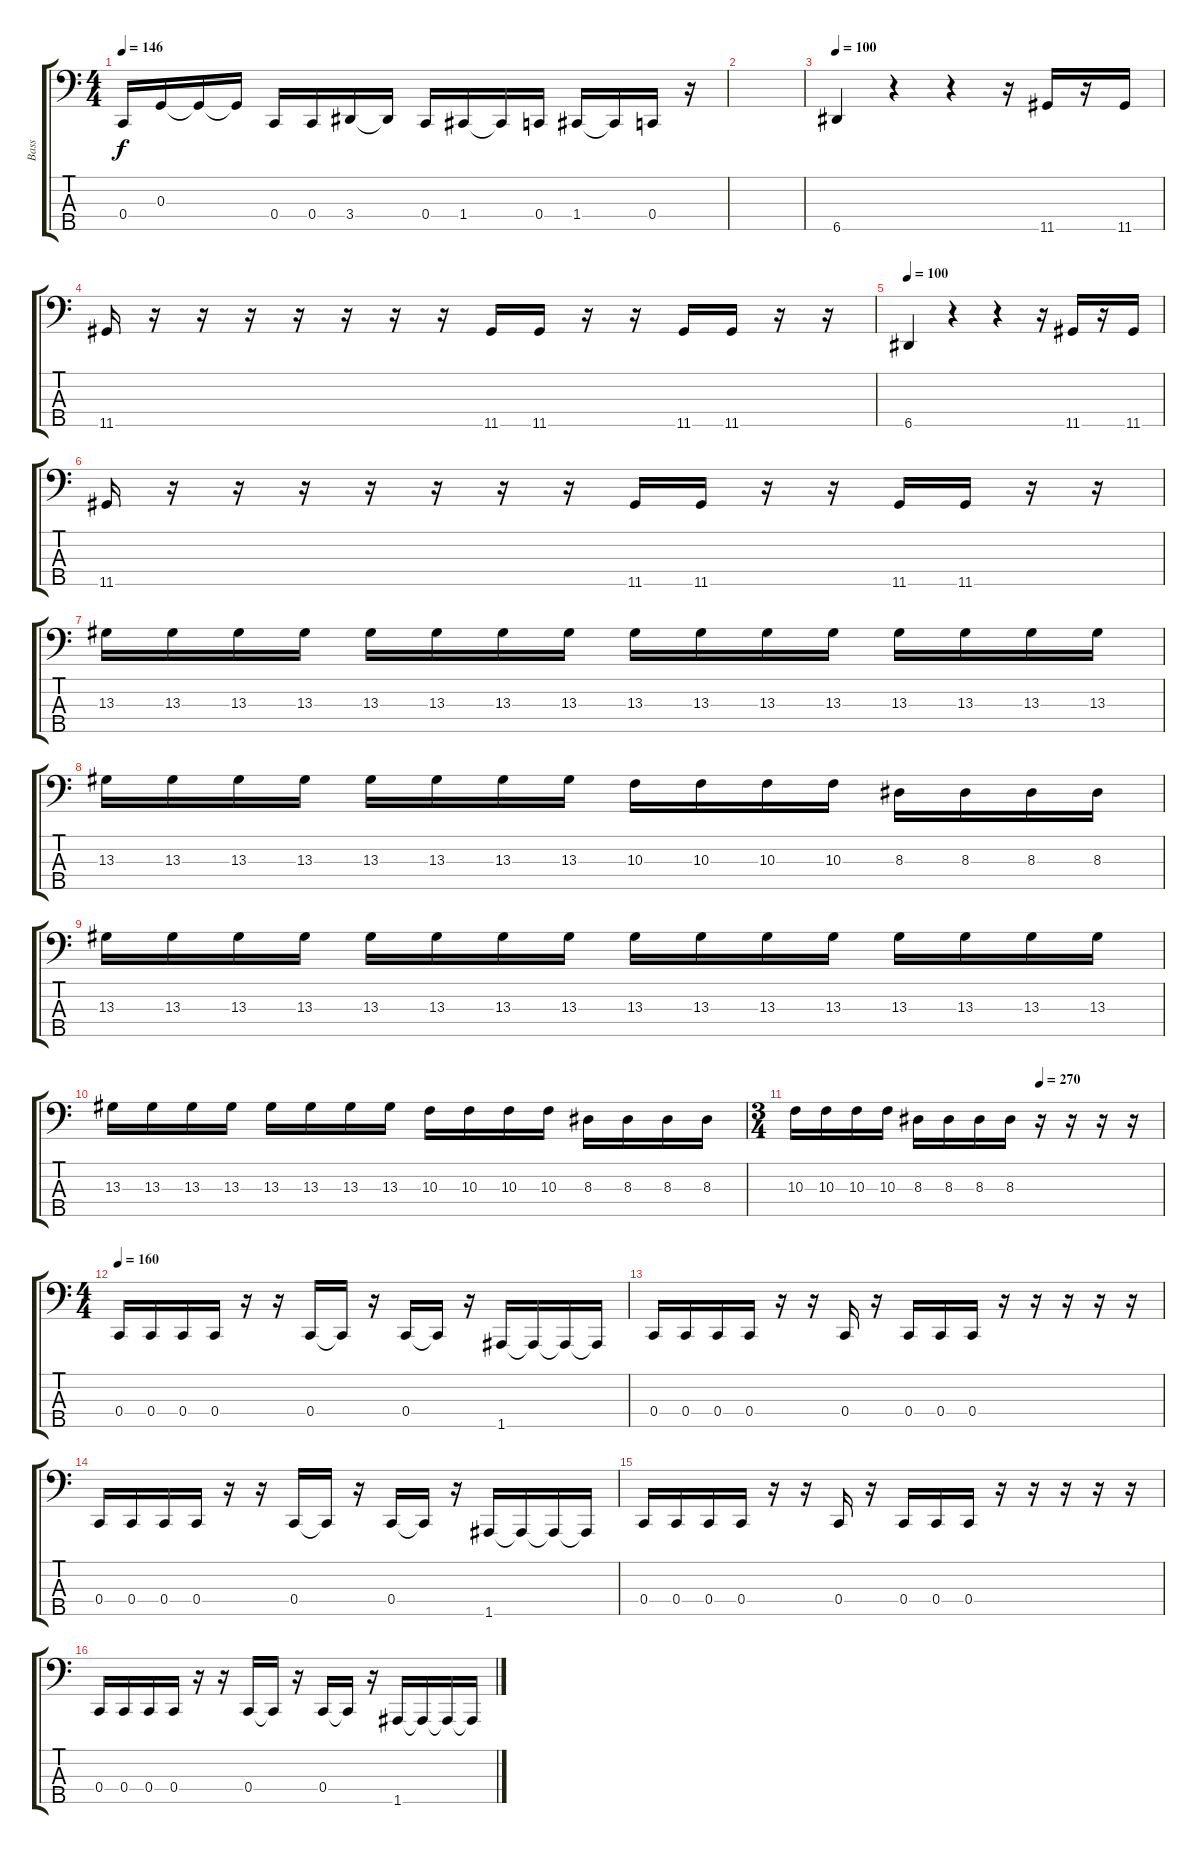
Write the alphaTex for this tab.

\track ("Bass" "Bass") {instrument electricbasspick}
\staff {score tabs}
\tuning (F2 C2 G1 C1 A0) {hide}
\ts (4 4)
\tempo 146
\clef f4
\ks c
0.4.16{dy f} 0.3.16 0.3{t}.16 0.3{t}.16 0.4.16 0.4.16 3.4.16 3.4{t}.16 0.4.16 1.4.16 1.4{t}.16 0.4.16 1.4.16 1.4{t}.16 0.4.16 r.16 |
|
\tempo 100
6.5.4 r.4 r.4 r.16 11.5.16 r.16 11.5.16 |
11.5.16 r.16 r.16 r.16 r.16 r.16 r.16 r.16 11.5.16 11.5.16 r.16 r.16 11.5.16 11.5.16 r.16 r.16 |
\tempo 100
6.5.4 r.4 r.4 r.16 11.5.16 r.16 11.5.16 |
11.5.16 r.16 r.16 r.16 r.16 r.16 r.16 r.16 11.5.16 11.5.16 r.16 r.16 11.5.16 11.5.16 r.16 r.16 |
13.3.16 13.3.16 13.3.16 13.3.16 13.3.16 13.3.16 13.3.16 13.3.16 13.3.16 13.3.16 13.3.16 13.3.16 13.3.16 13.3.16 13.3.16 13.3.16 |
13.3.16 13.3.16 13.3.16 13.3.16 13.3.16 13.3.16 13.3.16 13.3.16 10.3.16 10.3.16 10.3.16 10.3.16 8.3.16 8.3.16 8.3.16 8.3.16 |
13.3.16 13.3.16 13.3.16 13.3.16 13.3.16 13.3.16 13.3.16 13.3.16 13.3.16 13.3.16 13.3.16 13.3.16 13.3.16 13.3.16 13.3.16 13.3.16 |
13.3.16 13.3.16 13.3.16 13.3.16 13.3.16 13.3.16 13.3.16 13.3.16 10.3.16 10.3.16 10.3.16 10.3.16 8.3.16 8.3.16 8.3.16 8.3.16 |
\ts (3 4)
\tempo (270 0.6666666666666666)
10.3.16 10.3.16 10.3.16 10.3.16 8.3.16 8.3.16 8.3.16 8.3.16 r.16 r.16 r.16 r.16 |
\ts (4 4)
\tempo 160
0.4.16 0.4.16 0.4.16 0.4.16 r.16 r.16 0.4.16 0.4{t}.16 r.16 0.4.16 0.4{t}.16 r.16 1.5.16 1.5{t}.16 1.5{t}.16 1.5{t}.16 |
0.4.16 0.4.16 0.4.16 0.4.16 r.16 r.16 0.4.16 r.16 0.4.16 0.4.16 0.4.16 r.16 r.16 r.16 r.16 r.16 |
0.4.16 0.4.16 0.4.16 0.4.16 r.16 r.16 0.4.16 0.4{t}.16 r.16 0.4.16 0.4{t}.16 r.16 1.5.16 1.5{t}.16 1.5{t}.16 1.5{t}.16 |
0.4.16 0.4.16 0.4.16 0.4.16 r.16 r.16 0.4.16 r.16 0.4.16 0.4.16 0.4.16 r.16 r.16 r.16 r.16 r.16 |
0.4.16 0.4.16 0.4.16 0.4.16 r.16 r.16 0.4.16 0.4{t}.16 r.16 0.4.16 0.4{t}.16 r.16 1.5.16 1.5{t}.16 1.5{t}.16 1.5{t}.16
